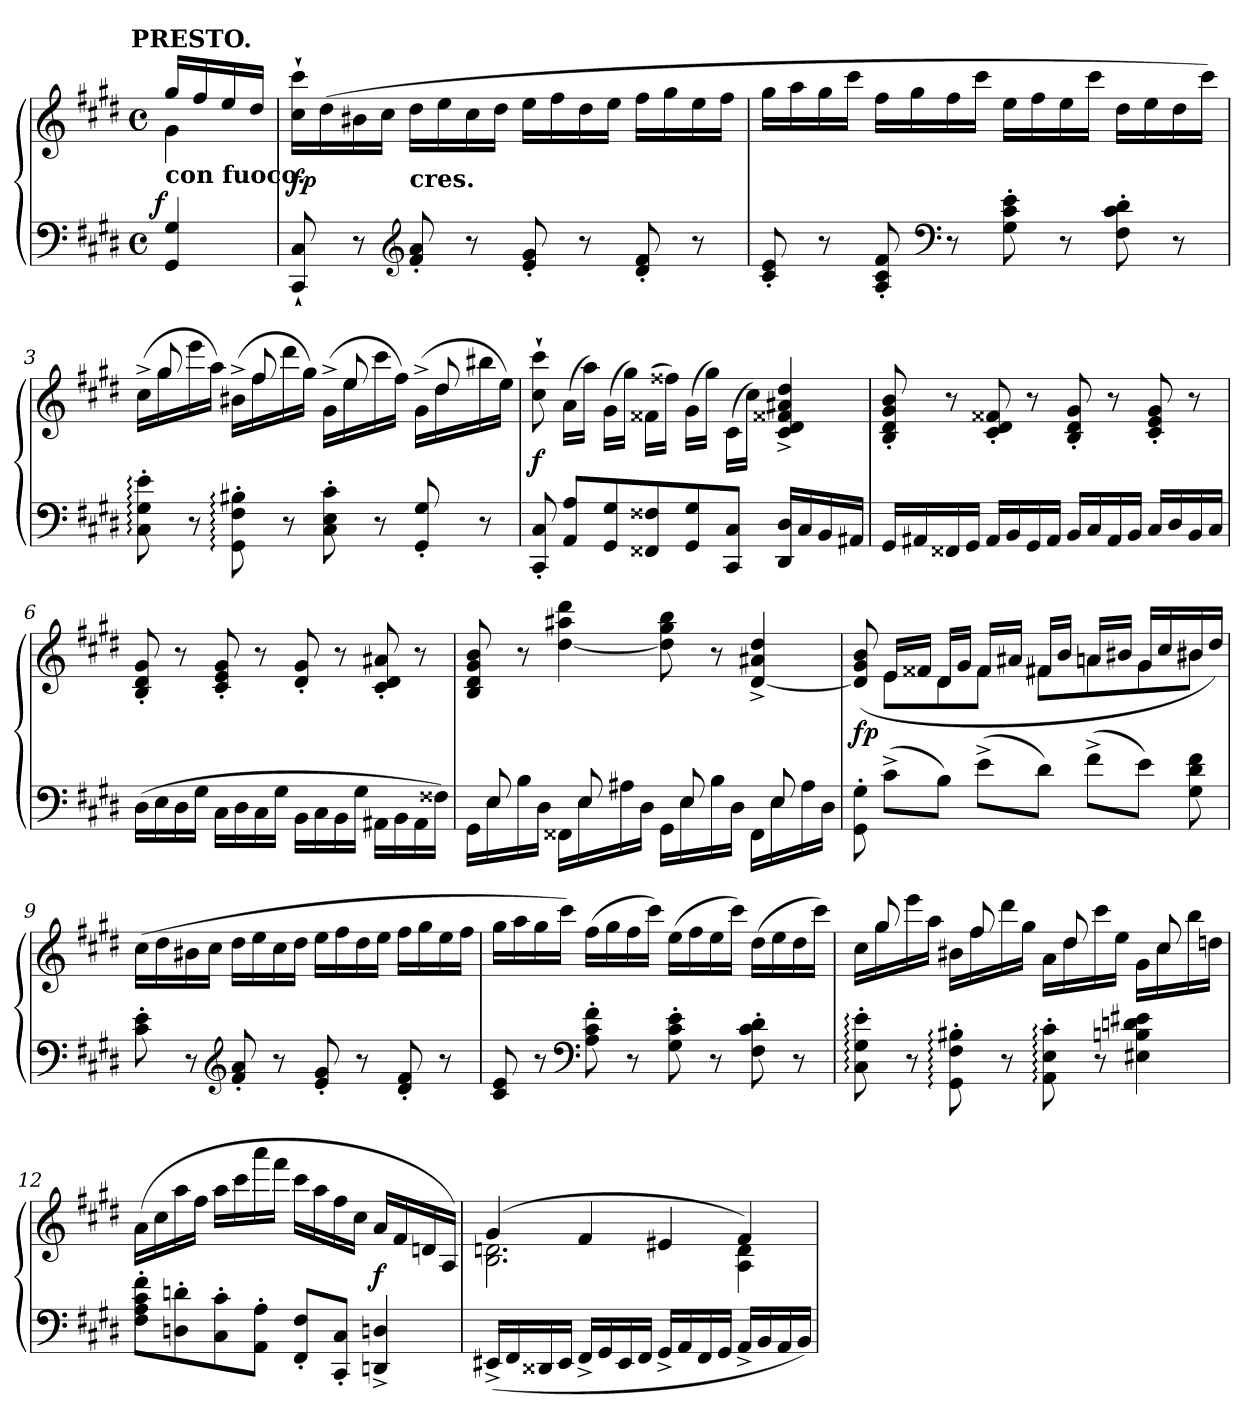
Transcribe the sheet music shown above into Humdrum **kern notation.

**kern	**kern	**dynam
*part1	*part1	*part1
*staff2	*staff1	*staff1/2
*clefF4	*clefG2	*
*k[f#c#g#d#]	*k[f#c#g#d#]	*
*c#:	*c#:	*
!!LO:TX:omd:t=PRESTO.
*M4/4	*M4/4	*
*met(c)	*met(c)	*
*MM176	*MM176	*
=	=	=
*	*^	*
!	!LO:TX:b:B:t=con fuoco.	!	!
!	!	!	!LO:DY:rj
4G#/ 4GG#/	16gg#LL	4g#	f
.	16ff#	.	.
.	16ee	.	.
.	16dd#JJ	.	.
*	*v	*v	*
=1	=1	=1
8C#`< 8CC#`<	16ccc#`> 16cc#`>LL	fp
.	(>16dd#	.
8r	16b#X	.
.	16cc#JJ	.
*clefG2	*	*
!	!LO:TX:c:B:t=cres.	!
8a'< 8f#'<	16dd#LL	.
.	16ee	.
8r	16cc#	.
.	16dd#JJ	.
8g#'< 8e'<	16eeLL	.
.	16ff#	.
8r	16dd#	.
.	16eeJJ	.
8f#'< 8d#'<	16ff#LL	.
.	16gg#	.
8r	16ee	.
.	16ff#JJ	.
=2	=2	=2
8e'< 8c#'<	16gg#LL	.
.	16aa	.
8r	16gg#	.
.	16ccc#JJ	.
8f#'< 8c#'< 8A'<	16ff#LL	.
.	16gg#	.
*clefF4	*	*
8r	16ff#	.
.	16ccc#JJ	.
8e'> 8c#'> 8G#'>	16eeLL	.
.	16ff#	.
8r	16ee	.
.	16ccc#JJ	.
8d#'> 8c#'> 8F#'>	16dd#LL	.
.	16ee	.
8r	16dd#	.
.	16ccc#JJ)	.
=3	=3	=3
*	*^	*
8e:'> 8G#:'> 8C#:'>	16ryy	(>16cc#^>LL	.
.	8gg#	16gg#	.
8r	.	16eee	.
.	16ryy	16aaJJ)	.
8B#X:'> 8F#:'> 8GG#:'>	16ryy	(>16b#X^>LL	.
.	8ff#	16ff#	.
8r	.	16ddd#	.
.	16ryy	16gg#JJ)	.
8c#'> 8E'> 8C#'>	16ryy	(>16g#^>LL	.
.	8ee	16ee	.
8r	.	16ccc#	.
.	16ryy	16ff#JJ)	.
8G#'</ 8GG#'</	16ryy	(>16g#^>LL	.
.	8dd#	16dd#	.
8r	.	16bb#X	.
.	16ryy	16eeJJ)	.
*	*v	*v	*
=4	=4	=4
8C#'< 8CC#'<	8ccc#`> 8cc#`>	f
8A 8AAL	(16aLL	.
.	16aaJJ)	.
8G# 8GG#	(16g#LL	.
.	16gg#JJ)	.
8F##X 8FF##X	(16f##XLL	.
.	16ff##XJJ)	.
8G# 8GG#	(16g#LL	.
.	16gg#JJ)	.
8C# 8CC#J	(16c#\LL	.
.	16cc#JJ)	.
16D# 16DD#LL	4dd#^< 4a#X^< 4f##X^< 4d#^< 4c#^<	.
16C#	.	.
16BB	.	.
16AA#XJJ	.	.
=5	=5	=5
16GG#LL	8b'< 8g#'< 8d#'< 8B'<	.
16AA#X	.	.
16FF##X	8r	.
16GG#JJ	.	.
16AA#LL	8f##X'< 8d#'< 8c#'<	.
16BB	.	.
16GG#	8r	.
16AA#JJ	.	.
16BBLL	8g#'< 8d#'< 8B'<	.
16C#	.	.
16AA#	8r	.
16BBJJ	.	.
16C#LL	8g#'< 8e'< 8c#'<	.
16D#	.	.
16BB	8r	.
16C#JJ	.	.
=6	=6	=6
(>16D#LL	8g#'< 8d#'< 8B'<	.
16E	.	.
16D#	8r	.
16G#JJ	.	.
16C#LL	8g#'< 8e'< 8c#'<	.
16D#	.	.
16C#	8r	.
16G#JJ	.	.
16BB\LL	8g#'< 8d#'<	.
16C#	.	.
16BB	8r	.
16G#JJ	.	.
16AA#X\LL	8a#X'< 8d#'< 8c#'<	.
16BB	.	.
16AA#	8r	.
16F##XJJ)	.	.
=7	=7	=7
*^	*	*
16ryy	16GG#LL	8b 8g# 8d# 8B	.
8E	16E	.	.
.	16B	8r	.
16ryy	16D#JJ	.	.
16ryy	16FF##XLL	4ddd# 4aa#X [4dd#	.
8E	16E	.	.
.	16A#X	.	.
16ryy	16D#JJ	.	.
16ryy	16GG#LL	8bb 8gg# 8dd#]	.
8E	16E	.	.
.	16B	8r	.
16ryy	16D#JJ	.	.
16ryy	16FF##LL	4dd#^< 4a#X^< [4d#^<	.
8E	16E	.	.
.	16A#	.	.
16ryy	16D#JJ	.	.
*v	*v	*	*
=8	=8	=8
*	*^	*
8G#'>\ 8GG#'>\	(>8b 8g# 8d#]	8ryy	fp
(>8c#^<\L	16eLL	8eL	.
.	16f##XJJ	.	.
8BJ)	16d#LL	8d#	.
.	16g#JJ	.	.
(>8e^<L	16f##LL	8f##J	.
.	16a#XJJ	.	.
8d#J)	16f#XLL	8f#XL	.
.	16bJJ	.	.
(>8f#^<L	16anLL	8an	.
.	16b#XJJ	.	.
8eJ)	16g#LL	8g#	.
.	16cc#	.	.
8f# 8d# 8G#	16b#X	8b#XJ	.
.	16dd#JJ)	.	.
*	*v	*v	*
=9	=9	=9
8e'> 8c#'>	(>16cc#LL	.
.	16dd#	.
8r	16b#X	.
.	16cc#JJ	.
*clefG2	*	*
8a'< 8f#'<	16dd#LL	.
.	16ee	.
8r	16cc#	.
.	16dd#JJ	.
8g#'< 8e'<	16eeLL	.
.	16ff#	.
8r	16dd#	.
.	16eeJJ	.
8f#'< 8d#'<	16ff#LL	.
.	16gg#	.
8r	16ee	.
.	16ff#JJ	.
=10	=10	=10
8e 8c#	16gg#LL	.
.	16aa	.
8r	16gg#	.
.	16ccc#JJ)	.
*clefF4	*	*
8f#'> 8c#'> 8A'>	(>16ff#LL	.
.	16gg#	.
8r	16ff#	.
.	16ccc#JJ)	.
8e'> 8c#'> 8G#'>	(>16eeLL	.
.	16ff#	.
8r	16ee	.
.	16ccc#JJ)	.
8d#'> 8c#'> 8F#'>	(>16dd#LL	.
.	16ee	.
8r	16dd#	.
.	16ccc#JJ)	.
=11	=11	=11
*	*^	*
8e:'> 8G#:'> 8C#:'>	16ryy	16cc#LL	.
.	8gg#	16gg#	.
8r	.	16eee	.
.	8ryy	16aaJJ	.
8B#X:'> 8F#:'> 8GG#:'>	.	16b#XLL	.
.	8ff#	16ff#	.
8r	.	16ddd#	.
.	8ryy	16gg#JJ	.
8c#:'> 8E:'> 8AA:'>	.	16aLL	.
.	8dd#	16dd#	.
8r	.	16ccc#	.
.	8ryy	16eeJJ	.
4e#X 4dn 4Bn 4E#X	.	16g#LL	.
.	8cc#	16cc#	.
.	.	16bb	.
.	16ryy	16ddnJJ	.
*	*v	*v	*
=12	=12	=12
8f#'> 8c#'> 8A'> 8F#'>L	(>16aLL	.
.	16cc#	.
8dn'> 8Dn'>	16aa	.
.	16ff#JJ	.
8c#'> 8C#'>	16aaLL	.
.	16ccc#	.
8A'> 8AA'>J	16aaa	.
.	16fff#JJ	.
8F#'< 8FF#'<L	16ccc#LL	.
.	16aa	.
8C#'< 8CC#'<J	16ff#	.
.	16cc#JJ	.
4Dn^< 4DDn^<	16aLL	f
.	16f#	.
.	16dn	.
.	16AJJ)	.
=13	=13	=13
*	*^	*
(<16EE#X^>LL	(>4g#	2.dn 2.B	.
16FF#	.	.	.
16DD##X	.	.	.
16EE#JJ	.	.	.
16FF#^>LL	4f#	.	.
16GG#	.	.	.
16EE#	.	.	.
16FF#JJ	.	.	.
16GG#^>LL	4e#X	.	.
16AA	.	.	.
16FF#	.	.	.
16GG#JJ	.	.	.
16AA^>LL	4f#)	4d 4A	.
16BB	.	.	.
16AA	.	.	.
16BBJJ)	.	.	.
*	*v	*v	*
=	=	=
*-	*-	*-
